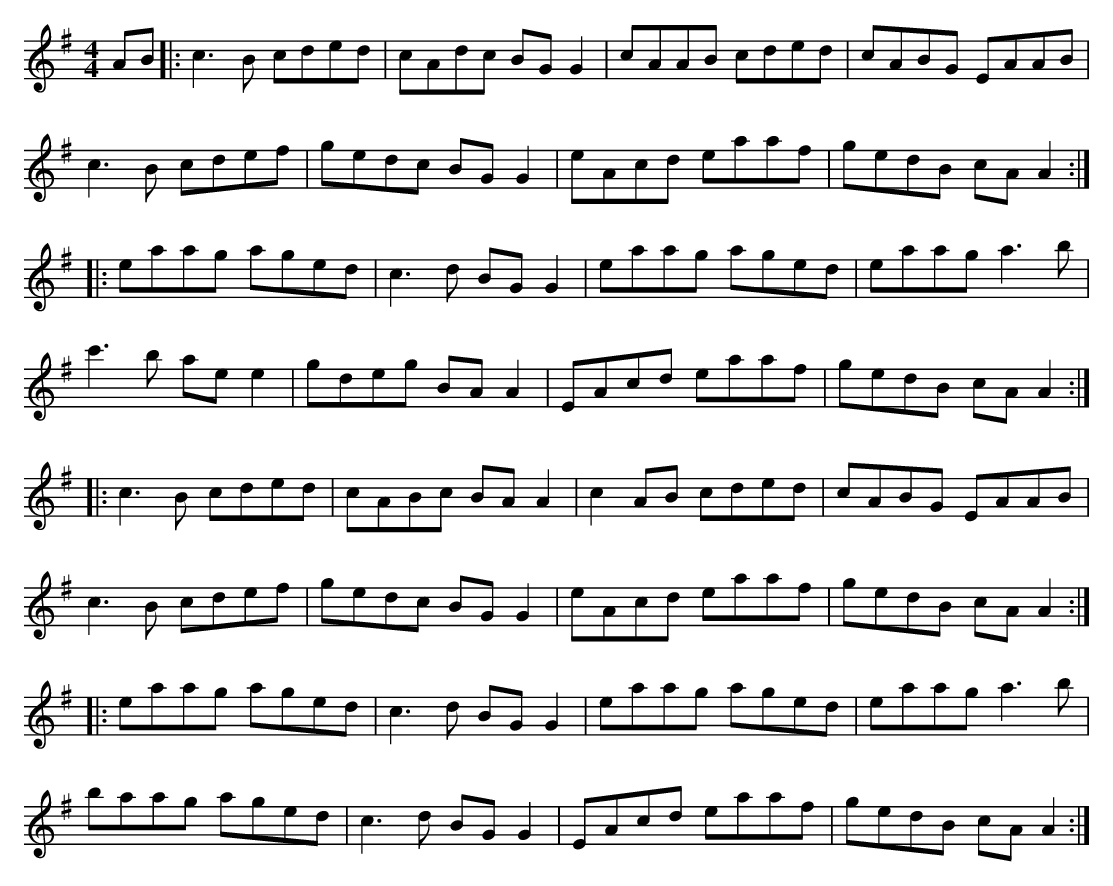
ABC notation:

X:1
M:4/4
K:Ador
AB|:c3B cded|cAdc BG G2|cAAB cded|cABG EAAB|
c3B cdef|gedc BG G2|eAcd eaaf|gedB cA A2:|
|:eaag aged|c3d BG G2|eaag aged|eaag a3b|
c'3b ae e2|gdeg BA A2|EAcd eaaf|gedB cA A2:|
|:c3B cded|cABc BA A2|c2AB cded|cABG EAAB|
c3B cdef|gedc BG G2|eAcd eaaf|gedB cA A2:|
|:eaag aged|c3d BG G2|eaag aged|eaag a3b|
baag aged|c3d BG G2|EAcd eaaf|gedB cA A2:|
